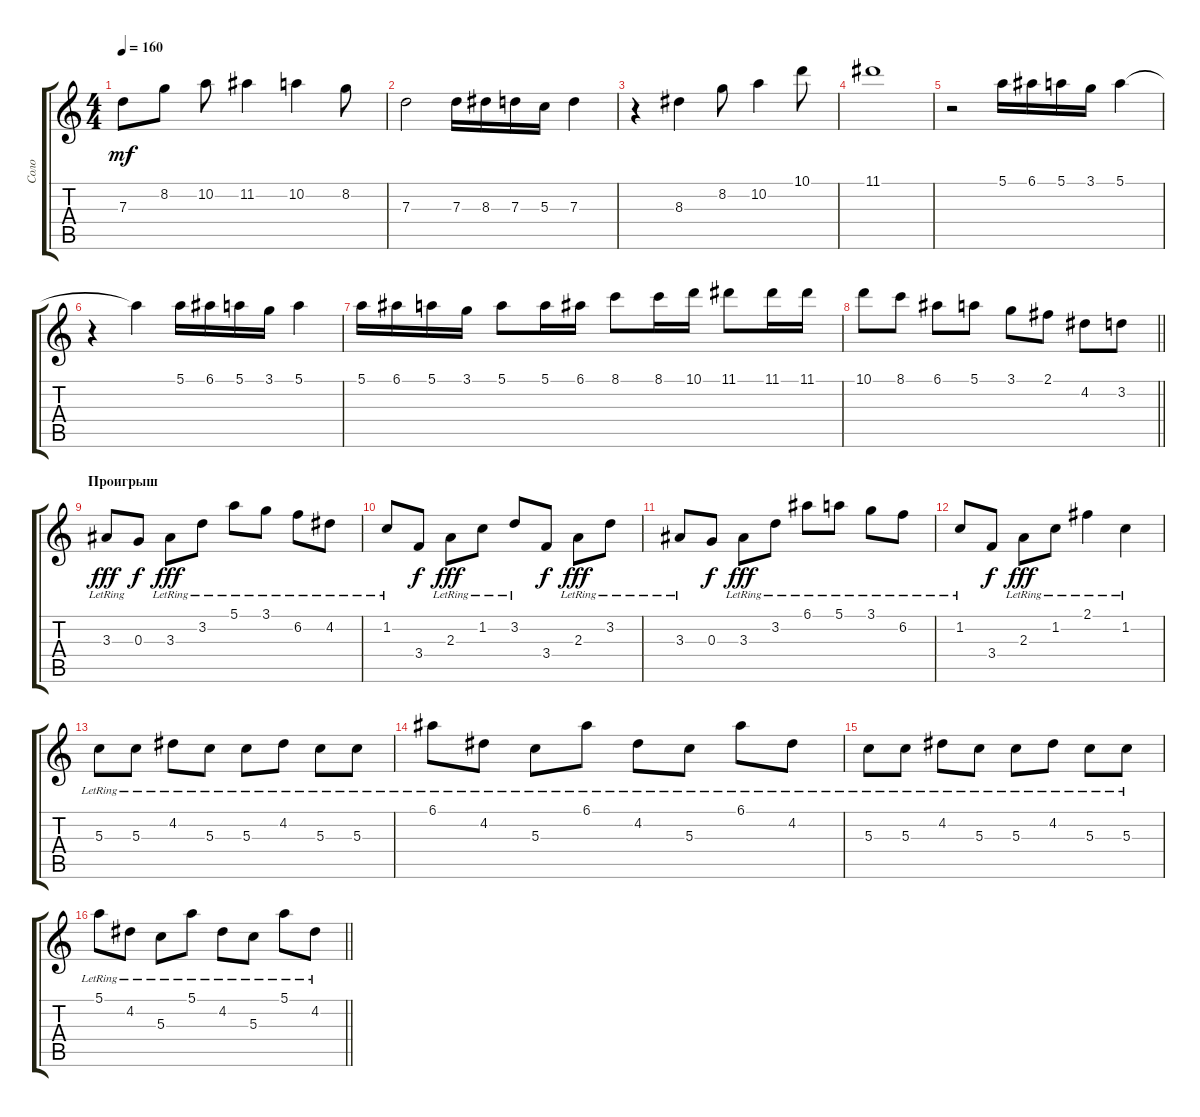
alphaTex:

\track ("Соло" "Соло") {instrument overdrivenguitar}
\staff {score tabs}
\tuning (E4 B3 G3 D3 A2 E2) {hide}
\ts (4 4)
\tempo 160
\clef g2
\ks c
7.3.8{dy mf} 8.2.8 10.2.8 11.2.4 10.2.4 8.2.8 |
7.3.2 7.3.16 8.3.16 7.3.16 5.3.16 7.3.4 |
r.4 8.3.4 8.2.8 10.2.4 10.1.8 |
11.1.1 |
r.2 5.1.16 6.1.16 5.1.16 3.1.16 5.1.4 |
r.4 5.1{t}.4 5.1.16 6.1.16 5.1.16 3.1.16 5.1.4 |
5.1.16 6.1.16 5.1.16 3.1.16 5.1.8 5.1.16 6.1.16 8.1.8 8.1.16 10.1.16 11.1.8 11.1.16 11.1.16 |
\barLineRight lightlight
10.1.8 8.1.8 6.1.8 5.1.8 3.1.8 2.1.8 4.2.8 3.2.8 |
\section ("" "Проигрыш")
3.3{lr}.8{dy fff instrument acousticguitarsteel} 0.3.8{dy f} 3.3{lr}.8{dy fff} 3.2{lr}.8 5.1{lr}.8 3.1{lr}.8 6.2{lr}.8 4.2{lr}.8 |
1.2{lr}.8 3.4.8{dy f} 2.3{lr}.8{dy fff} 1.2{lr}.8 3.2{lr}.8 3.4.8{dy f} 2.3{lr}.8{dy fff} 3.2{lr}.8 |
3.3{lr}.8 0.3.8{dy f} 3.3{lr}.8{dy fff} 3.2{lr}.8 6.1{lr}.8 5.1{lr}.8 3.1{lr}.8 6.2{lr}.8 |
1.2{lr}.8 3.4.8{dy f} 2.3{lr}.8{dy fff} 1.2{lr}.8 2.1{lr}.4 1.2{lr}.4 |
5.3{lr}.8 5.3{lr}.8 4.2{lr}.8 5.3{lr}.8 5.3{lr}.8 4.2{lr}.8 5.3{lr}.8 5.3{lr}.8 |
6.1{lr}.8 4.2{lr}.8 5.3{lr}.8 6.1{lr}.8 4.2{lr}.8 5.3{lr}.8 6.1{lr}.8 4.2{lr}.8 |
5.3{lr}.8 5.3{lr}.8 4.2{lr}.8 5.3{lr}.8 5.3{lr}.8 4.2{lr}.8 5.3{lr}.8 5.3{lr}.8 |
\barLineRight lightlight
5.1{lr}.8 4.2{lr}.8 5.3{lr}.8 5.1{lr}.8 4.2{lr}.8 5.3{lr}.8 5.1{lr}.8 4.2{lr}.8
